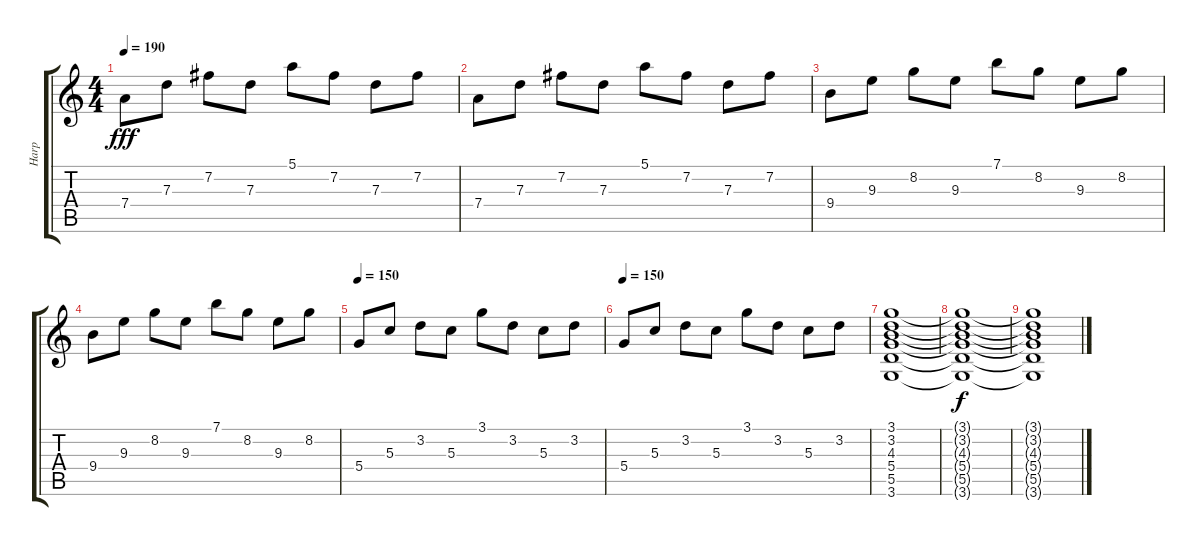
\track ("Harp" "Harp") {instrument orchestralharp}
\staff {score tabs}
\tuning (E5 B4 G4 D4 A3 E3) {hide}
\ts (4 4)
\tempo 190
\clef g2
\ks c
7.4.8{dy fff} 7.3.8 7.2.8 7.3.8 5.1.8 7.2.8 7.3.8 7.2.8 |
7.4.8 7.3.8 7.2.8 7.3.8 5.1.8 7.2.8 7.3.8 7.2.8 |
9.4.8 9.3.8 8.2.8 9.3.8 7.1.8 8.2.8 9.3.8 8.2.8 |
9.4.8 9.3.8 8.2.8 9.3.8 7.1.8 8.2.8 9.3.8 8.2.8 |
\tempo 150
5.4.8 5.3.8 3.2.8 5.3.8 3.1.8 3.2.8 5.3.8 3.2.8 |
\tempo 150
5.4.8 5.3.8 3.2.8 5.3.8 3.1.8 3.2.8 5.3.8 3.2.8 |
(3.1 3.2 4.3 5.4 5.5 3.6).1 |
(3.1{t} 3.2{t} 4.3{t} 5.4{t} 5.5{t} 3.6{t}).1{dy f} |
(3.1{t} 3.2{t} 4.3{t} 5.4{t} 5.5{t} 3.6{t}).1
